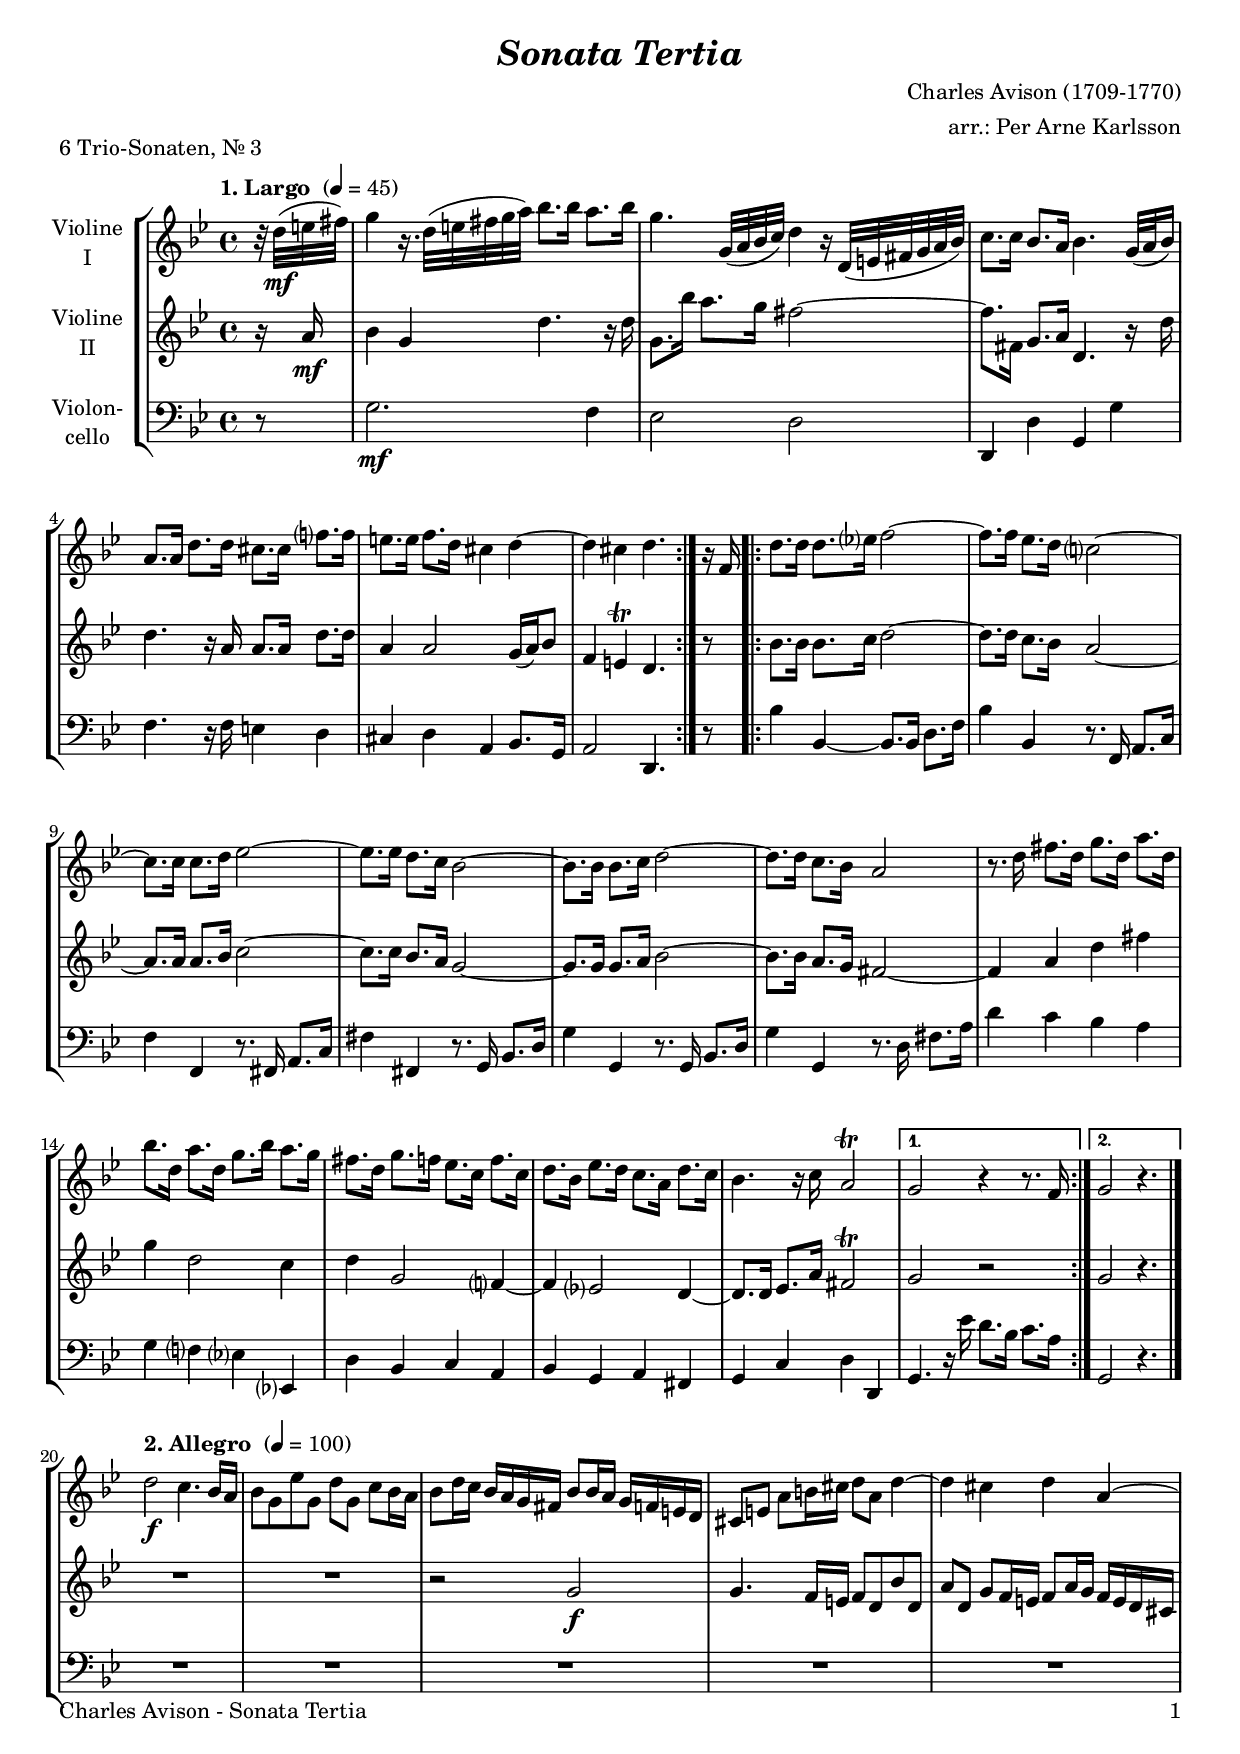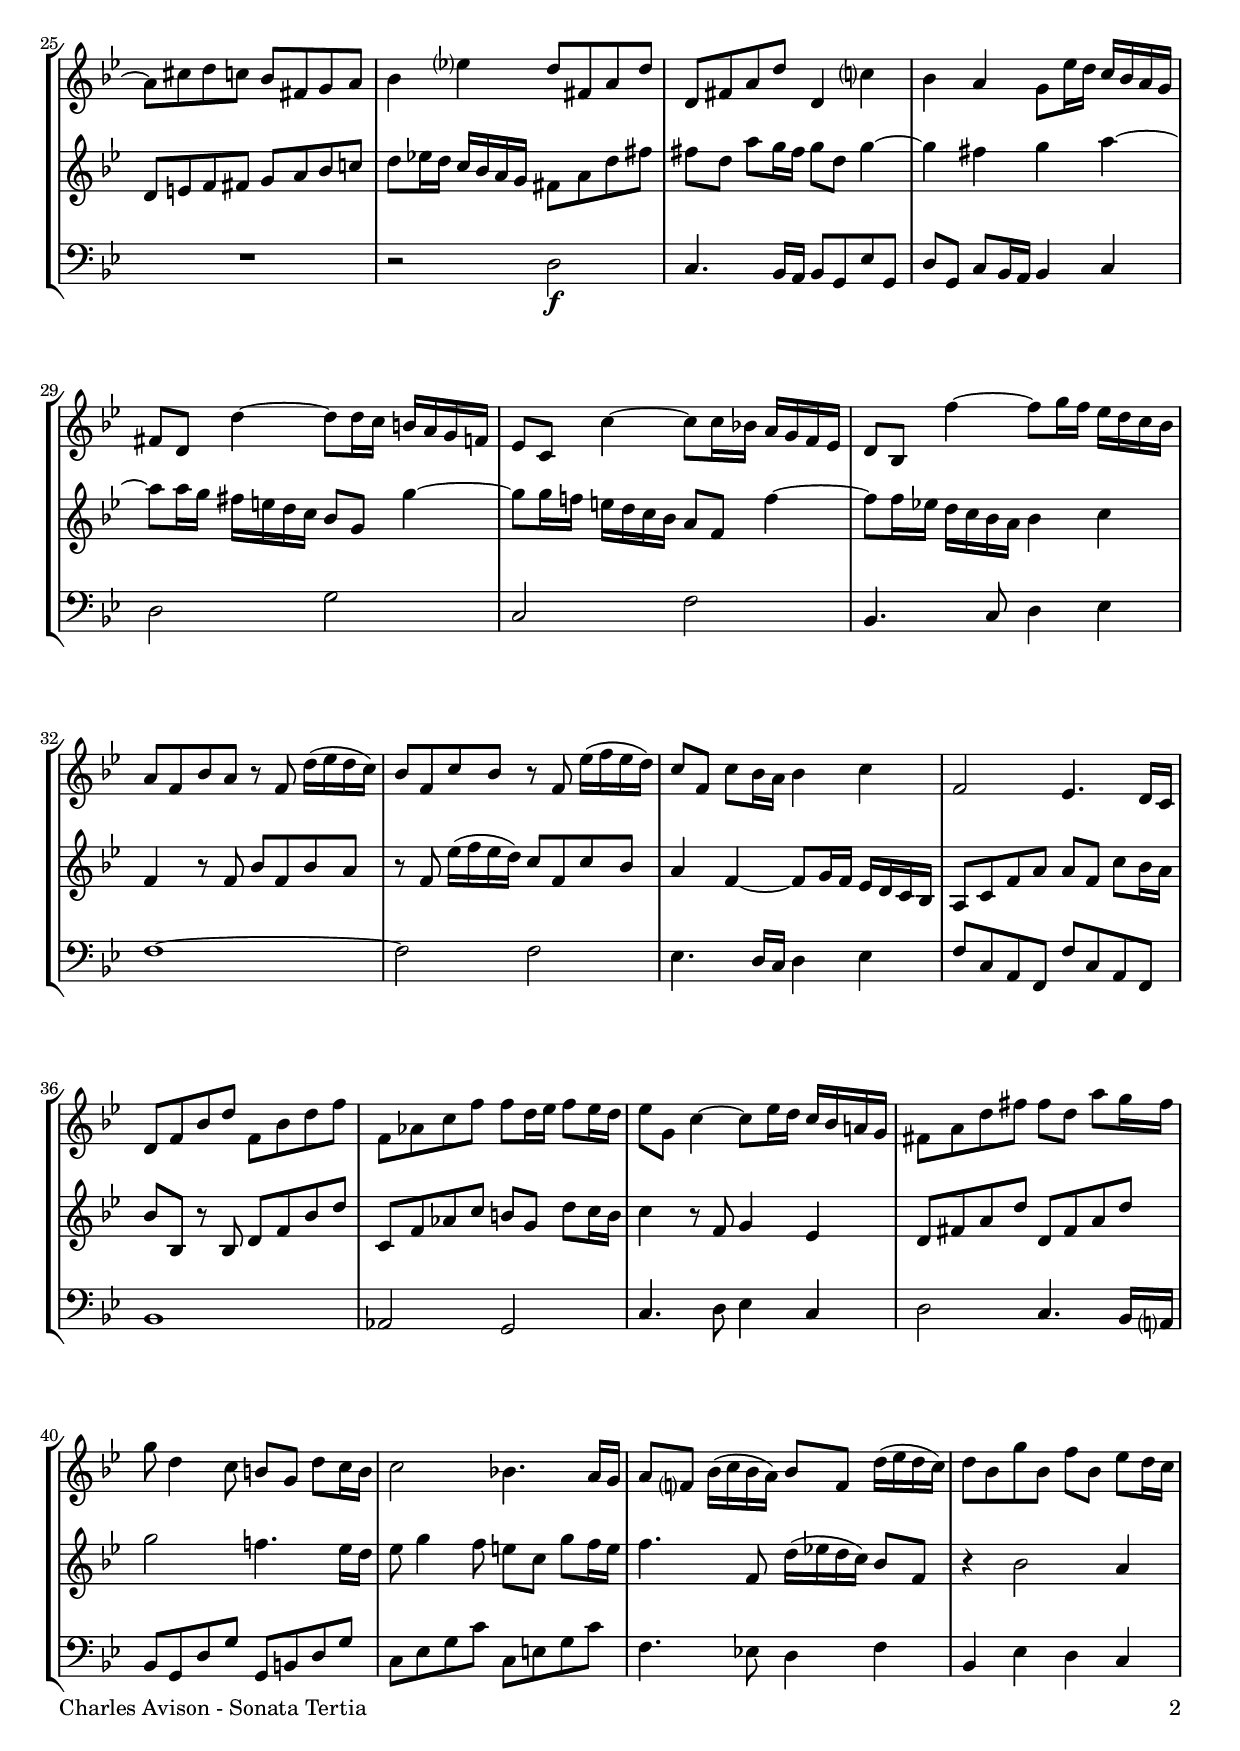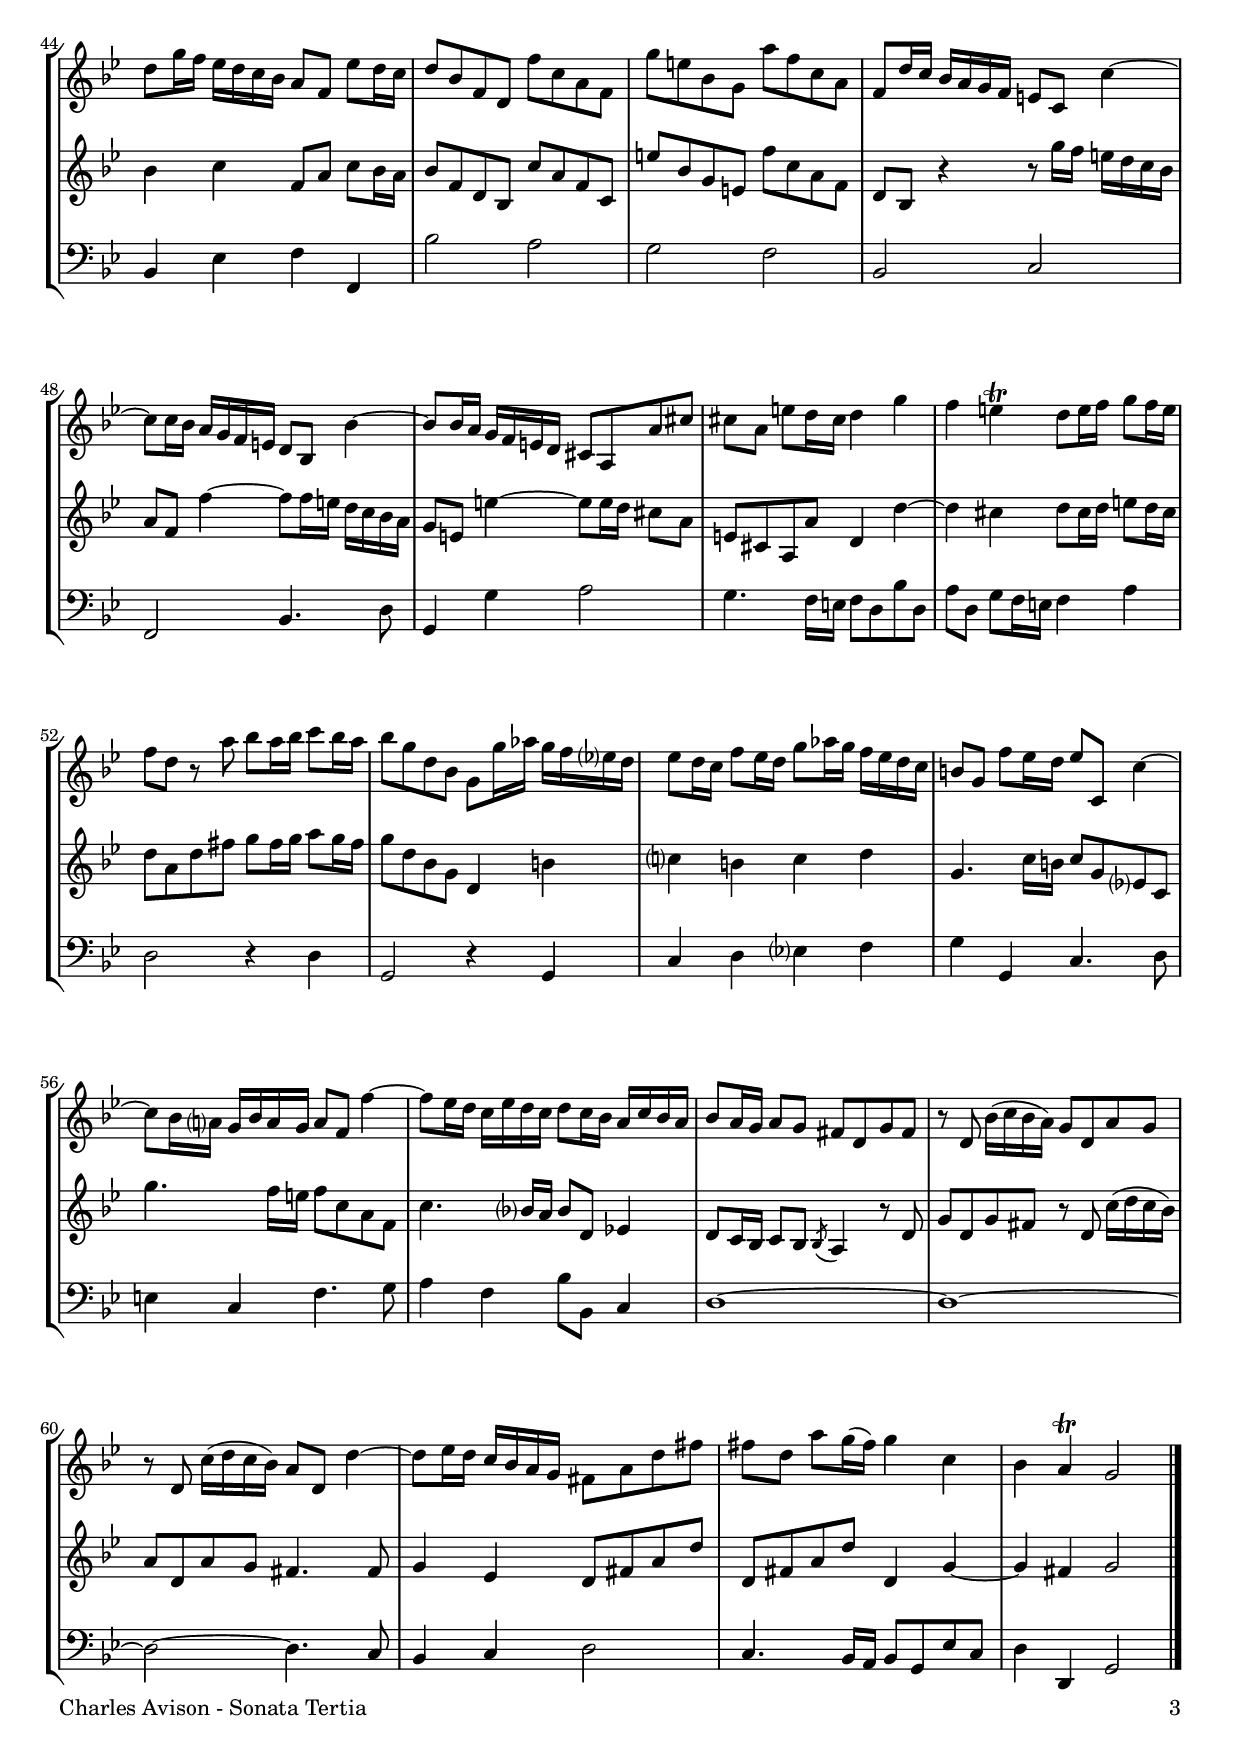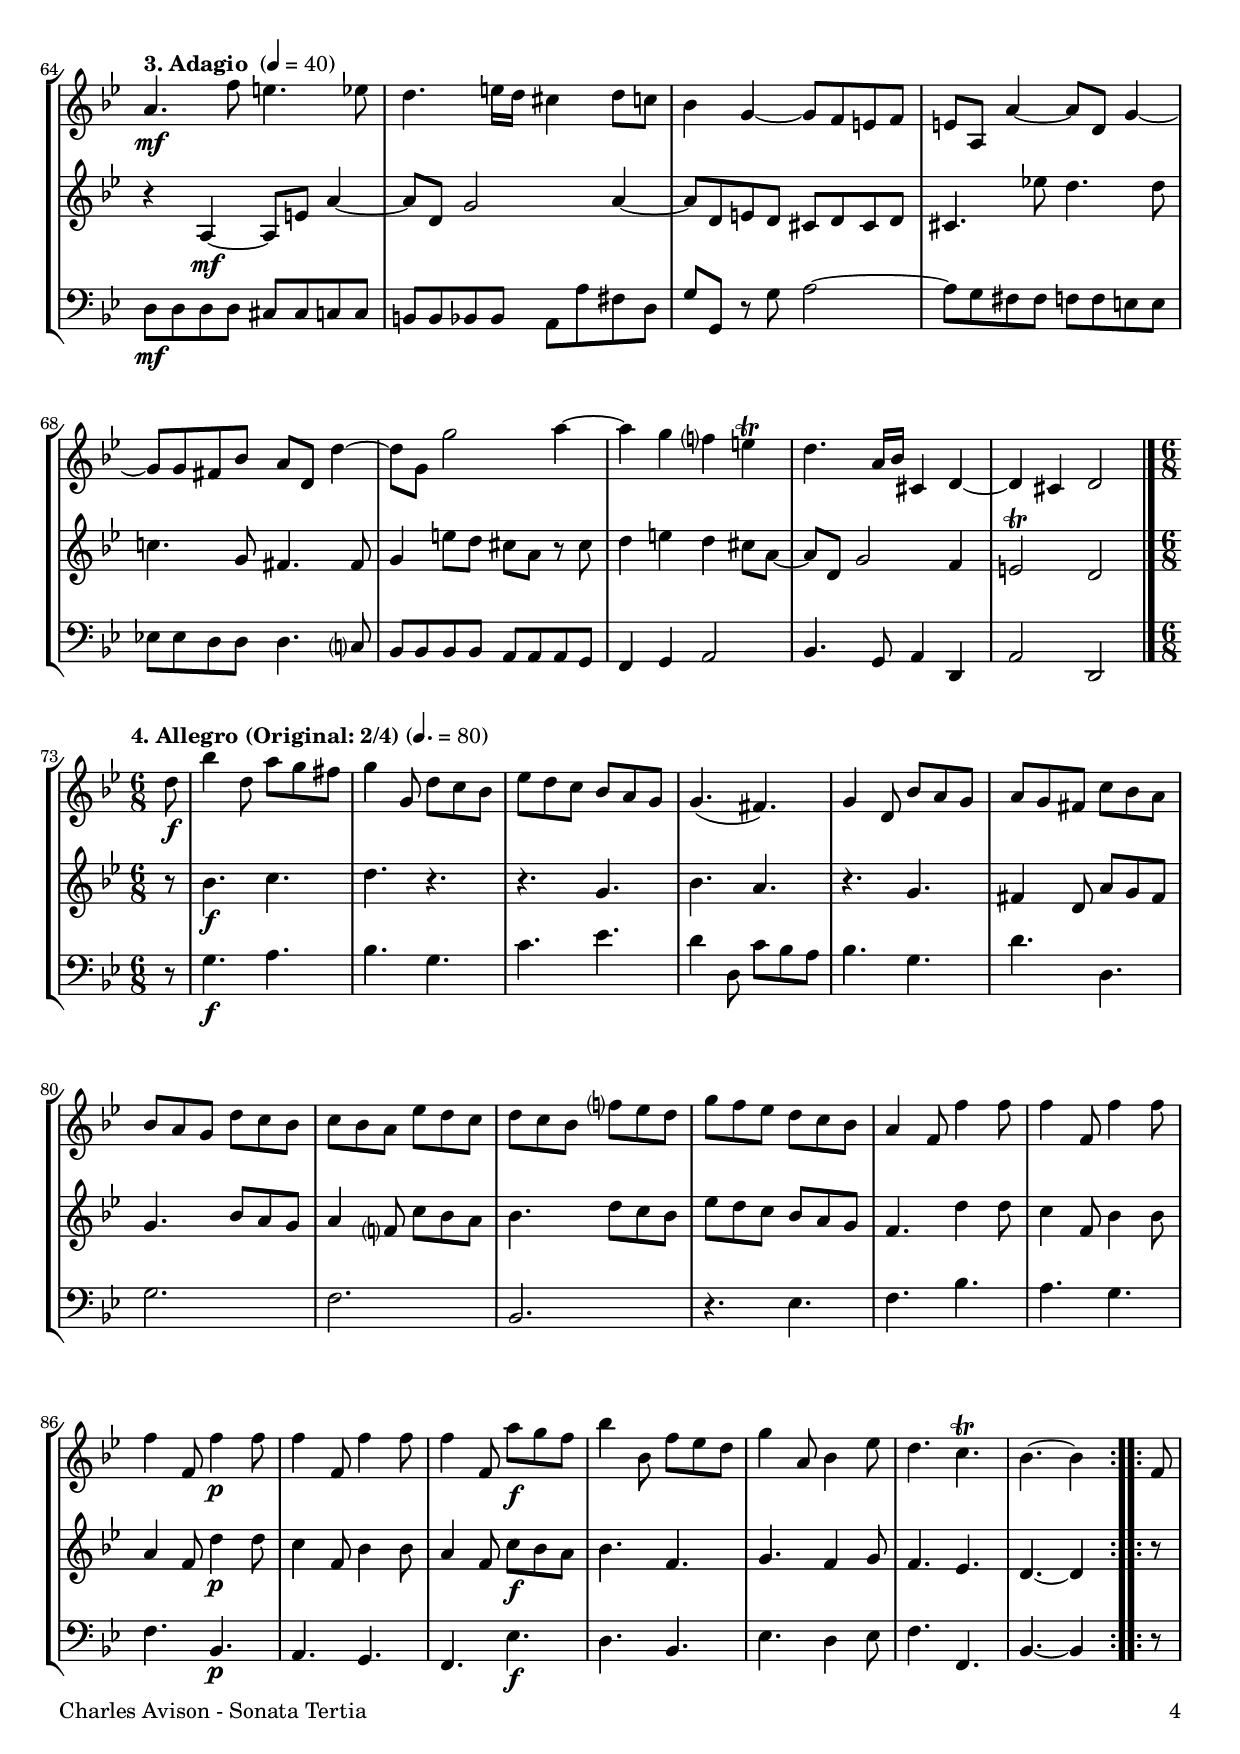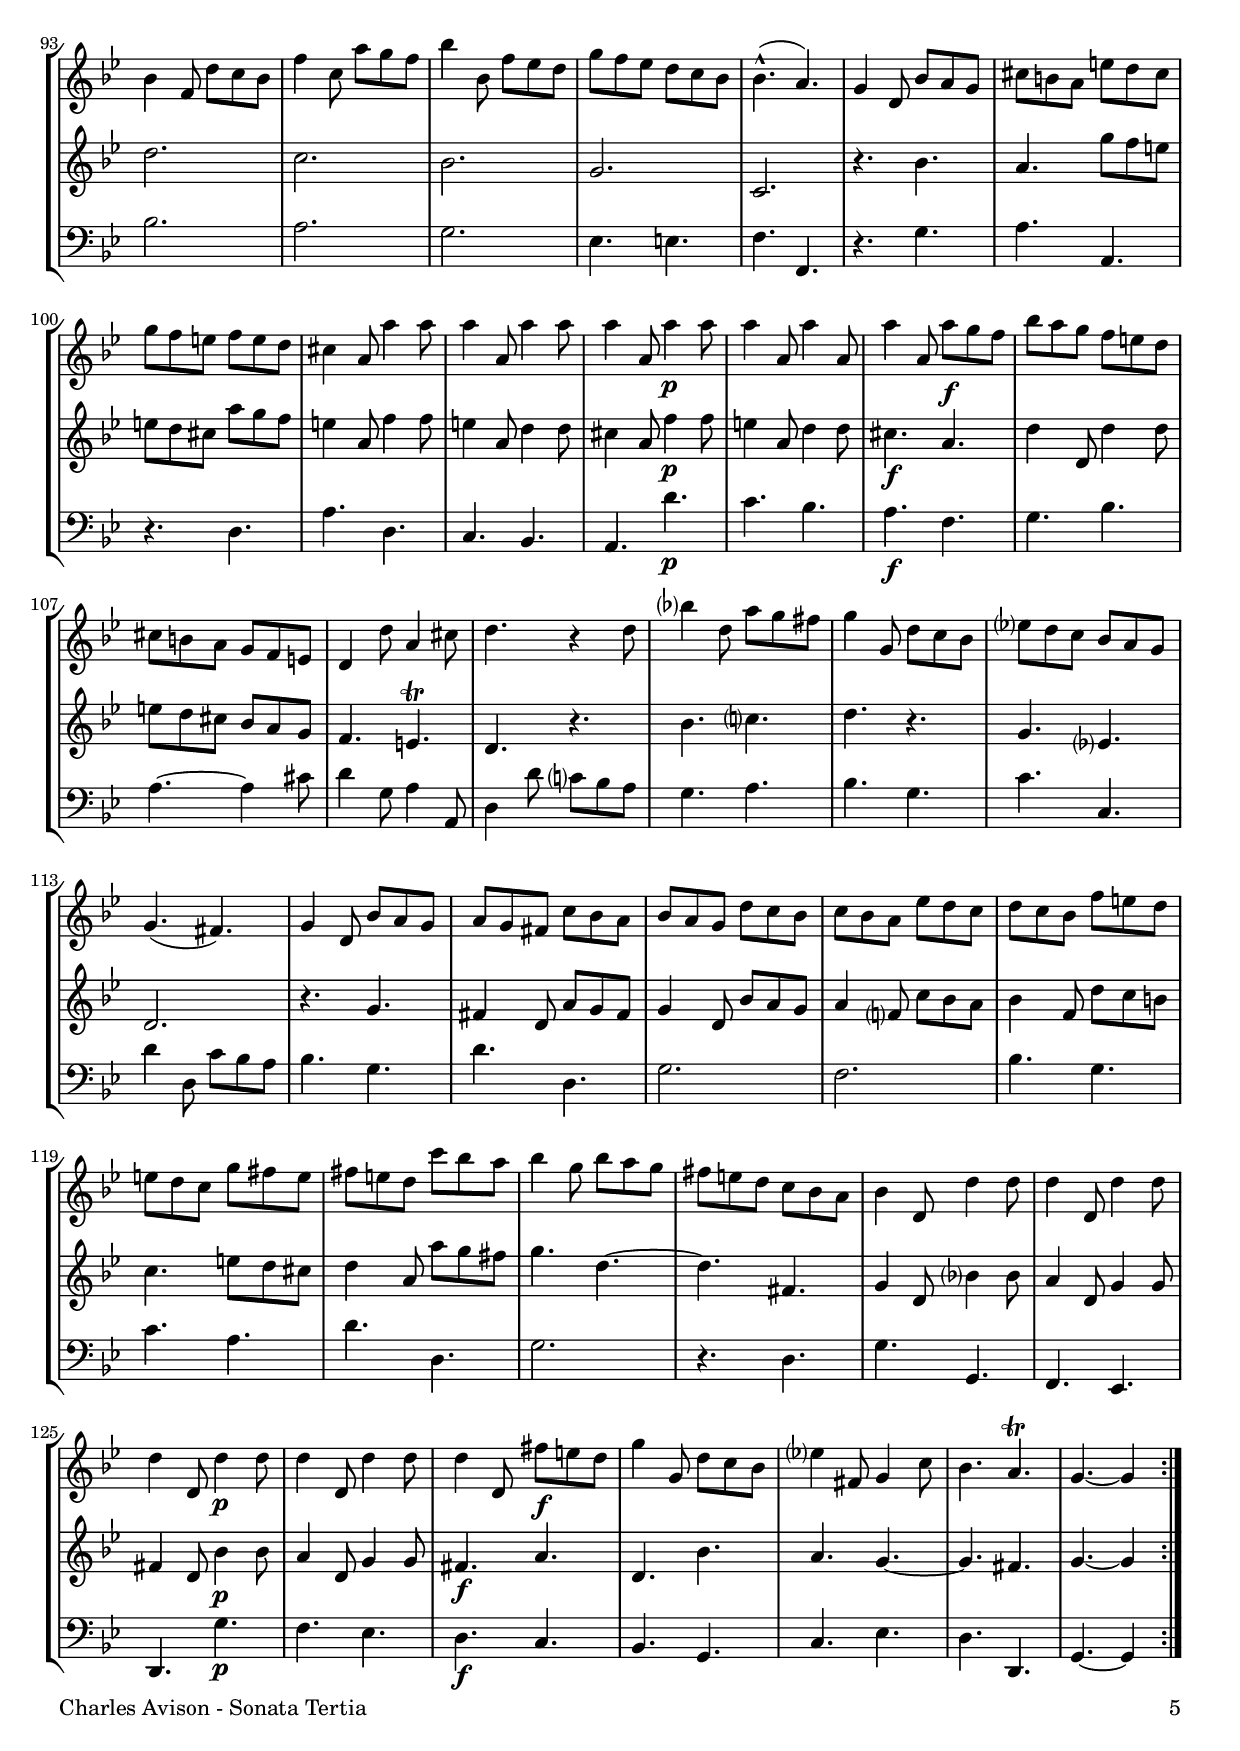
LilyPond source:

\version "2.24.4"
\include "deutsch.ly"
  
#(set-global-staff-size 19)

\header {
  title     = \markup \bold \italic "Sonata Tertia"
  composer  = "Charles Avison (1709-1770)"
  arranger  = "arr.: Per Arne Karlsson"
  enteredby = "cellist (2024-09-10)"
  piece     = "6 Trio-Sonaten, Nr. 3"
}

voiceconsts = {
  \key g \minor
  \time 4/4
  \clef "treble"
%  \numericTimeSignature
  \compressEmptyMeasures
% Set default beaming for all staves
%  \set Timing.beamExceptions = #'()
%  \set Timing.baseMoment     = #(ly:make-moment 1 4)
%  \set Timing.beatStructure  = #'(1 1 1)
}

mivl = "violin"
miva = "viola"
mipz = "pizzicato strings"
mivc = "cello"

introa = {            \tempo "1. Largo "   4=45 }
introb = { \break     \tempo "2. Allegro " 4=100 }
introc = { \pageBreak \tempo "3. Adagio "  4=40 }
introd = { \break     \tempo "4. Allegro (Original: 2/4)" 4.=80 \time 6/8 }

va = \relative c'' {
  \voiceconsts

  \introa
  \repeat volta 2 {
    \partial 8 r32 d(\mf e fis)
    g4 r16. d32( e fis g a) b8. b16 a8. b16
    g4. g,32( a b c) d4 r16 d,32( e fis g a b)
    c8. c16 b8. a16 b4. g32( a b16)

    a8. a16 d8. d16 cis8. cis16 f?8. f16
    e8. e16 f8. d16 cis4 d~
    d cis d4.
  }
  r16 f,
  \repeat volta 2 {
    d'8. d16 d8. es?16 f2~

    f8. f16 es8. d16 c?2~
    c8. c16 c8. d16 es2~
    es8. es16 d8. c16 b2~
    b8. b16 b8. c16 d2~

    d8. d16 c8. b16 a2
    r8. d16 fis8. d16 g8. d16 a'8. d,16
    b'8. d,16 a'8. d,16 g8. b16 a8. g16
    fis8. d16 g8. f16 es8. c16 f8. c16

    d8. b16 es8. d16 c8. a16 d8. c16
    b4. r16 c a2\trill
  }
  \alternative {
    { g r4 r8. f16 }
    { \partial 8*7 g2 r4. }
  } \bar "|."

  \introb
  d'2\f c4. b16 a
  b8 g es' g, d' g, c b16 a
  b8 d16 c b a g fis b8 b16 a g f e d
  cis8 e a h16 cis d8 a d4~

  d cis d a~
  a8 cis d c b fis g a
  b4 es? d8 fis, a d
  d, fis a d d,4 c'?

  b a g8 es'16 d c b a g
  fis8 d d'4~ d8 d16 c h a g f
  es8 c c'4~ c8 c16 b! a g f es

  d8 b f''4~ f8 g16 f es d c b
  a8 f b a r f d'16( es d c)
  b8 f c' b r f es'16( f es d)

  c8 f, c' b16 a b4 c
  f,2 es4. d16 c
  d8 f b d f, b d f
  f, as c f f d16 es f8 es16 d

  es8 g, c4~ c8 es16 d c b a! g
  fis8 a d fis fis d a' g16 fis
  g8 d4 c8 h g d' c16 h
  c2 b!4. a16 g

  a8 f? b16( c b a) b8 f d'16( es d c)
  d8 b g' b, f' b, es d16 c
  d8 g16 f es d c b a8 f es' d16 c
  d8 b f d f' c a f

  g' e b g a' f c a
  f d'16 c b a g f e8 c c'4~
  c8 c16 b a g f e d8 b b'4~
  b8 b16 a g f e d cis8 a a' cis

  cis a e' d16 cis d4 g
  f e\trill d8 e16 f g8 f16 e
  f8 d r a' b a16 b c8 b16 a
  b8 g d b g g'16 as g f es? d

  es8 d16 c f8 es16 d g8 as16 g f es d c
  h8 g f' es16 d es8 c, c'4~
  c8 b16 a? g b a g a8 f f'4~
  f8 es16 d c es d c d8 c16 b a c b a

  b8 a16 g a8 g fis d g fis
  r d b'16( c b a) g8 d a' g
  r d c'16( d c b) a8 d, d'4~

  d8 es16 d c b a g fis8 a d fis
  fis d a' g16( fis) g4 c,
  b a\trill g2 \bar "|."

  \introc
  a4.\mf f'8 e4. es8
  d4. e16 d cis4 d8 c
  b4 g~ g8 f e f

  e a, a'4~ a8 d, g4~
  g8 g fis b a d, d'4~
  d8 g, g'2 a4~

  a g f? e\trill
  d4. a16 b cis,4 d~
  d cis d2 \bar "|."

  \introd
  \repeat volta 2 {
    \partial 8 d'8\f
    b'4 d,8 a' g fis
    g4 g,8 d' c b
    es d c b a g
    g4.( fis)
    g4 d8 b' a g
    a g fis c' b a

    b a g d' c b
    c b a es' d c
    d c b f'? es d
    g f es d c b
    a4 f8 f'4 f8
    f4 f,8 f'4 f8

    f4 f,8 f'4\p f8
    f4 f,8 f'4 f8
    f4 f,8 a'\f g f
    b4 b,8 f' es d
    g4 a,8 b4 es8
    d4. c\trill
    b~ b4
  }
  \repeat volta 2 {
    f8
    b4 f8 d' c b
    f'4 c8 a' g f
    b4 b,8 f' es d
    g f es d c b
    b4.(-^ a)
    g4 d8 b' a g

    cis h a e' d cis
    g' f e f e d
    cis4 a8 a'4 a8
    a4 a,8 a'4 a8
    a4 a,8 a'4\p a8
    a4 a,8 a'4 a,8

    a'4 a,8 a'\f g f
    b a g f e d
    cis h a g f e
    d4 d'8 a4 cis8
    d4. r4 d8
    b'?4 d,8 a' g fis

    g4 g,8 d' c b
    es? d c b a g
    g4.( fis)
    g4 d8 b' a g
    a g fis c' b a
    b a g d' c b

    c b a es' d c
    d c b f' e d
    e d c g' fis e
    fis e d c' b a
    b4 g8 b a g
    fis e d c b a

    b4 d,8 d'4 d8
    d4 d,8 d'4 d8
    d4 d,8 d'4\p d8
    d4 d,8 d'4 d8
    d4 d,8 fis'\f e d
    g4 g,8 d' c b

    es?4 fis,8 g4 c8
    b4. a\trill
    \partial 8*5 g~ g4
  }
}

vb = \relative c'' {
  \voiceconsts

  \introa
  \repeat volta 2 {
    \partial 8 r16 a\mf
    b4 g d'4. r16 d
    g,8. b'16 a8. g16 fis2~
    fis8. fis,16 g8. a16 d,4. r16 d'

    d4. r16 a a8. a16 d8. d16
    a4 a2 g16( a) b8
    f4 e\trill d4.
  }
  r8
  \repeat volta 2 {
    b'8. b16 b8. c16 d2~

    d8. d16 c8. b16 a2~
    a8. a16 a8. b16 c2~
    c8. c16 b8. a16 g2~
    g8. g16 g8. a16 b2~

    b8. b16 a8. g16 fis2~
    fis4 a d fis
    g d2 c4
    d g,2 f?4~

    f es?2 d4~
    d8. d16 es8. a16 fis2\trill
  }
  \alternative {
    { g r }
    { \partial 8*7 g2 r4. }
  } \bar "|."

  \introb
  R1*2
  r2 g\f
  g4. f16 e f8 d b' d,

  a' d, g f16 e f8 a16 g f e d cis
  d8 e f fis g a b c!
  d es!16 d c b a g fis8 a d fis
  fis d a' g16 fis g8 d g4~

  g fis g a~
  a8 a16 g fis e d c b8 g g'4~
  g8 g16 f! e d c b a8 f f'4~

  f8 f16 es! d c b a b4 c
  f, r8 f b f b a
  r f es'16( f es d) c8 f, c' b

  a4 f~ f8 g16 f es d c b
  a8 c f a a f c' b16 a
  b8 b, r b d f b d
  c, f as c h g d' c16 h

  c4 r8 f, g4 es
  d8 fis a d d, fis a d
  g2 f!4. es16 d
  es8 g4 f8 e c g' f16 e

  f4. f,8 d'16( es! d c) b8 f
  r4 b2 a4
  b c f,8 a c b16 a
  b8 f d b c' a f c

  e' b g e f' c a f
  d b r4 r8 g''16 f e d c b
  a8 f f'4~ f8 f16 e d c b a
  g8 e e'4~ e8 e16 d cis8 a

  e cis a a' d,4 d'~
  d cis d8 cis16 d e8 d16 cis
  d8 a d fis g fis16 g a8 g16 fis
  g8 d b g d4 h'

  c? h c d
  g,4. c16 h c8 g es? c
  g''4. f16 e f8 c a f
  c'4. b?16 a b8 d, es!4

  d8 c16 b c8 b \acciaccatura b a4 r8 d
  g d g fis r d c'16( d c b)
  a8 d, a' g fis4. fis8

  g4 es d8 fis a d
  d, fis a d d,4 g~
  g fis g2 \bar "|."

  \introc
  r4 a,~\mf a8 e' a4~
  a8 d, g2 a4~
  a8 d, e d cis d cis d

  cis4. es'!8 d4. d8
  c!4. g8 fis4. fis8
  g4 e'8 d cis a r cis

  d4 e d cis8 a~
  a d, g2 f4
  e2\trill d \bar "|."

  \introd
  \repeat volta 2 {
    \partial 8 r8
    b'4.\f c
    d r
    r g,
    b a
    r g
    fis4 d8 a' g fis

    g4. b8 a g
    a4 f?8 c' b a
    b4. d8 c b
    es d c b a g
    f4. d'4 d8
    c4 f,8 b4 b8

    a4 f8 d'4\p d8
    c4 f,8 b4 b8
    a4 f8 c'\f b a
    b4. f
    g f4 g8
    f4. es
    d~ d4
  }
  \repeat volta 2 {
    r8
    d'2.
    c
    b
    g
    c,
    r4. b'

    a g'8 f e
    e d cis a' g f
    e4 a,8 f'4 f8
    e4 a,8 d4 d8
    cis4 a8 f'4\p f8
    e4 a,8 d4 d8

    cis4.\f a
    d4 d,8 d'4 d8
    e d cis b a g
    f4. e\trill
    d r
    b' c?

    d r
    g, es?
    d2.
    r4. g
    fis4 d8 a' g fis
    g4 d8 b' a g

    a4 f?8 c' b a
    b4 f8 d' c h
    c4. e8 d cis
    d4 a8 a' g fis
    g4. d~
    d fis,

    g4 d8 b'?4 b8
    a4 d,8 g4 g8
    fis4 d8 b'4\p b8
    a4 d,8 g4 g8
    fis4.\f a
    d, b'

    a g~
    g fis
    \partial 8*5 g~ g4
  }
}

vc = \relative c' {
  \voiceconsts
  \clef "bass"
  
  \introa
  \repeat volta 2 {
    \partial 8 r8
    g2.\mf f4
    es2 d
    d,4 d' g, g'

    f4. r16 f e4 d
    cis d a b8. g16
    a2 d,4.
  }
  r8
  \repeat volta 2 {
    b''4 b,~ b8. b16 d8. f16

    b4 b, r8. f16 a8. c16
    f4 f, r8. fis16 a8. c16
    fis4 fis, r8. g16 b8. d16
    g4 g, r8. g16 b8. d16

    g4 g, r8. d'16 fis8. a16
    d4 c b a
    g f? es? es,?
    d' b c a

    b g a fis
    g c d d,
  }
  \alternative {
    { g4. r16 es'' d8. b16 c8. a16 }
    { \partial 8*7 g,2 r4. }
  } \bar "|."

  \introb
  R1*6
  r2 d'\f
  c4. b16 a b8 g es' g,

  d' g, c b16 a b4 c
  d2 g
  c, f

  b,4. c8 d4 es
  f1~
  f2 f

  es4. d16 c d4 es
  f8 c a f f' c a f
  b1
  as2 g

  c4. d8 es4 c
  d2 c4. b16 a?
  b8 g d' g g, h d g
  c, es g c c, e g c

  f,4. es!8 d4 f
  b, es d c
  b es f f,
  b'2 a

  g f
  b, c
  f, b4. d8
  g,4 g' a2

  g4. f16 e f8 d b' d,
  a' d, g f16 e f4 a
  d,2 r4 d
  g,2 r4 g

  c d es? f
  g g, c4. d8
  e4 c f4. g8
  a4 f b8 b, c4

  d1~
  d~
  d2~ d4. c8

  b4 c d2
  c4. b16 a b8 g es' c
  d4 d, g2 \bar "|."

  \introc
  d'8\mf d d d cis cis c c
  h h b b a a' fis d
  g g, r g' a2~

  a8 g fis fis f f e e
  es! es d d d4. c?8
  b b b b a a a g

  f4 g a2
  b4. g8 a4 d,
  a'2 d, \bar "|."

  \introd
  \repeat volta 2 {
    \partial 8 r8
    g'4.\f a
    b g
    c es
    d4 d,8 c' b a
    b4. g
    d' d,

    g2.
    f
    b,
    r4. es
    f b
    a g

    f b,\p
    a g
    f es'\f
    d b
    es d4 es8
    f4. f,
    b~ b4
  }
  \repeat volta 2 {
    r8
    b'2.
    a
    g
    es4. e
    f f,
    r g'

    a a,
    r d
    a' d,
    c b
    a d'\p
    c b

    a\f f
    g b
    a~ a4 cis8
    d4 g,8 a4 a,8
    d4 d'8 c? b a
    g4. a

    b g
    c c,
    d'4 d,8 c' b a
    b4. g
    d' d,
    g2.

    f
    b4. g
    c a
    d d,
    g2.
    r4. d

    g g,
    f es
    d g'\p
    f es
    d\f c
    b g

    c es
    d d,
    \partial 8*5 g~ g4
  }
}


music = \new StaffGroup <<
      \new Staff {
	\set Staff.midiInstrument = \mivl
	\set Staff.instrumentName = \markup \center-column { "Violine" "I" }
	\transpose g g { \va }
      }

      \new Staff {
	\set Staff.midiInstrument = \mivl
	\set Staff.instrumentName = \markup \center-column { "Violine" "II" }
	\transpose g g { \vb }
      }

      \new Staff {
	\set Staff.midiInstrument = \mivc
	\set Staff.instrumentName = \markup \center-column { "Violon-" "cello" }
	\transpose g g { \vc }
      }
>>

\book {
  \paper {
    print-page-number = ##t
    print-first-page-number = ##t
    ragged-last-bottom = ##f
    oddHeaderMarkup = \markup \null
    evenHeaderMarkup = \markup \null
    oddFooterMarkup = \markup {
      \fill-line {
        \if \should-print-page-number
        "Charles Avison - Sonata Tertia" \fromproperty #'page:page-number-string
      }
    }
    evenFooterMarkup = \oddFooterMarkup
  } \score {
    \music
    \layout {}
  }

  \score {
    \unfoldRepeats \music

    \midi {
      \context {
        \Score
      }
    }
  }
}
